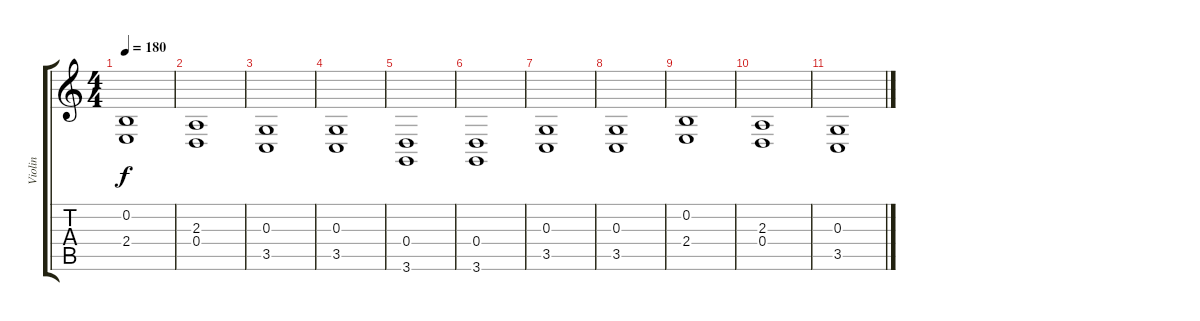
\track ("Violin" "Violin") {instrument violin}
\staff {score tabs}
\tuning (E4 B3 G3 D3 A2 E2) {hide}
\ts (4 4)
\tempo 180
\clef g2
\ks c
(0.2 2.4).1{dy f} |
(2.3 0.4).1 |
(0.3 3.5).1 |
(0.3 3.5).1 |
(0.4 3.6).1 |
(0.4 3.6).1 |
(0.3 3.5).1 |
(0.3 3.5).1 |
(0.2 2.4).1 |
(2.3 0.4).1 |
(0.3 3.5).1
